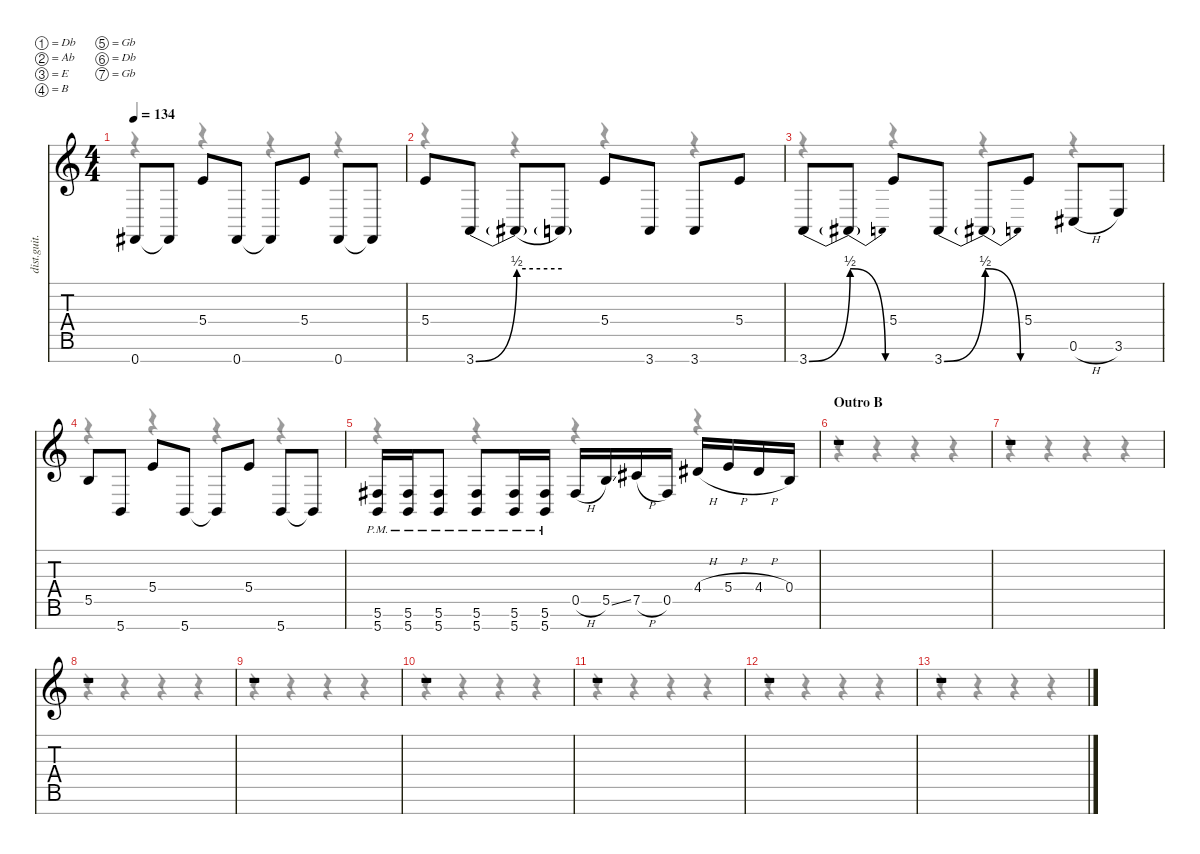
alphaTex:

\defaultSystemsLayout 4
\hideDynamics
\bracketExtendMode nobrackets
\track ("Sean Price" "dist.guit.") {instrument distortionguitar}
\staff {score tabs}
\tuning (Db4 Ab3 E3 B2 Gb2 Db2 Gb1)
\voice
\ts (4 4)
\tempo 134
\clef g2
\ks c
0.7{acc #}.8{dy f} 0.7{t acc #}.8 5.4.8 0.7{acc #}.8 0.7{t acc #}.8 5.4.8 0.7{acc #}.8 0.7{t acc #}.8 |
5.4.8 3.7{be (bend 0 0 60 2)}.8 3.7{be (hold 0 2 60 2) t}.8 3.7{be (hold 0 0 60 0) t}.8 5.4.8 3.7.8 3.7.8 5.4.8 |
3.7{be (bend 0 0 60 2)}.8 3.7{be (release 0 2 60 0) t}.8 5.4.8 3.7{be (bend 0 0 60 2)}.8 3.7{be (release 0 2 60 0) t}.8 5.4.8 0.6{h acc #}.8 3.6.8 |
5.5.8 5.7.8 5.4.8 5.7.8 5.7{t}.8 5.4.8 5.7.8 5.7{t}.8 |
(5.6{pm acc #} 5.7{pm}).16 (5.6{pm acc #} 5.7{pm}).16 (5.6{pm acc #} 5.7{pm}).8 (5.6{pm acc #} 5.7{pm}).8 (5.6{pm acc #} 5.7{pm}).16 (5.6{pm acc #} 5.7{pm}).16 0.5{h acc #}.16 5.5{ss}.16 7.5{h acc #}.16 0.5{acc #}.16 4.4{h acc #}.16 5.4{h}.16 4.4{h acc #}.16 0.4.16 |
\section ("" "Outro B")
r.1 |
r.1 |
r.1 |
r.1 |
r.1 |
r.1 |
r.1 |
r.1
\voice
\clef g2
\ottava regular
\simile none
\ks c
r.4{dy mf} r.4 r.4 r.4 |
r.4 r.4 r.4 r.4 |
r.4 r.4 r.4 r.4 |
r.4 r.4 r.4 r.4 |
r.4 r.4 r.4 r.4 |
r.4 r.4 r.4 r.4 |
r.4 r.4 r.4 r.4 |
r.4 r.4 r.4 r.4 |
r.4 r.4 r.4 r.4 |
r.4 r.4 r.4 r.4 |
r.4 r.4 r.4 r.4 |
r.4 r.4 r.4 r.4 |
r.4 r.4 r.4 r.4
